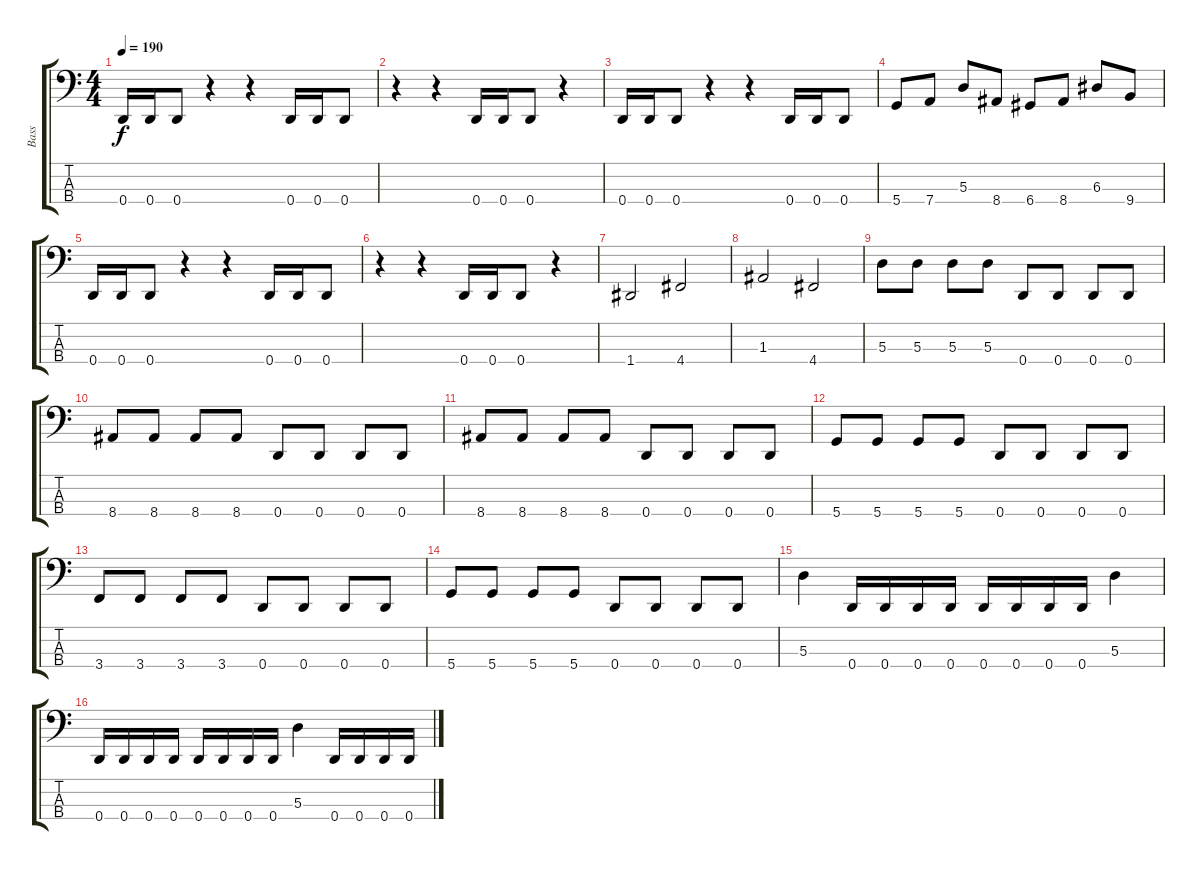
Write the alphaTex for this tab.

\track ("Bass" "Bass") {instrument electricbasspick}
\staff {score tabs}
\tuning (G2 D2 A1 D1) {hide}
\ts (4 4)
\tempo 190
\clef f4
\ks c
0.4.16{dy f} 0.4.16 0.4.8 r.4 r.4 0.4.16 0.4.16 0.4.8 |
r.4 r.4 0.4.16 0.4.16 0.4.8 r.4 |
0.4.16 0.4.16 0.4.8 r.4 r.4 0.4.16 0.4.16 0.4.8 |
5.4.8 7.4.8 5.3.8 8.4.8 6.4.8 8.4.8 6.3.8 9.4.8 |
0.4.16 0.4.16 0.4.8 r.4 r.4 0.4.16 0.4.16 0.4.8 |
r.4 r.4 0.4.16 0.4.16 0.4.8 r.4 |
1.4.2 4.4.2 |
1.3.2 4.4.2 |
5.3.8 5.3.8 5.3.8 5.3.8 0.4.8 0.4.8 0.4.8 0.4.8 |
8.4.8 8.4.8 8.4.8 8.4.8 0.4.8 0.4.8 0.4.8 0.4.8 |
8.4.8 8.4.8 8.4.8 8.4.8 0.4.8 0.4.8 0.4.8 0.4.8 |
5.4.8 5.4.8 5.4.8 5.4.8 0.4.8 0.4.8 0.4.8 0.4.8 |
3.4.8 3.4.8 3.4.8 3.4.8 0.4.8 0.4.8 0.4.8 0.4.8 |
5.4.8 5.4.8 5.4.8 5.4.8 0.4.8 0.4.8 0.4.8 0.4.8 |
5.3.4 0.4.16 0.4.16 0.4.16 0.4.16 0.4.16 0.4.16 0.4.16 0.4.16 5.3.4 |
0.4.16 0.4.16 0.4.16 0.4.16 0.4.16 0.4.16 0.4.16 0.4.16 5.3.4 0.4.16 0.4.16 0.4.16 0.4.16
